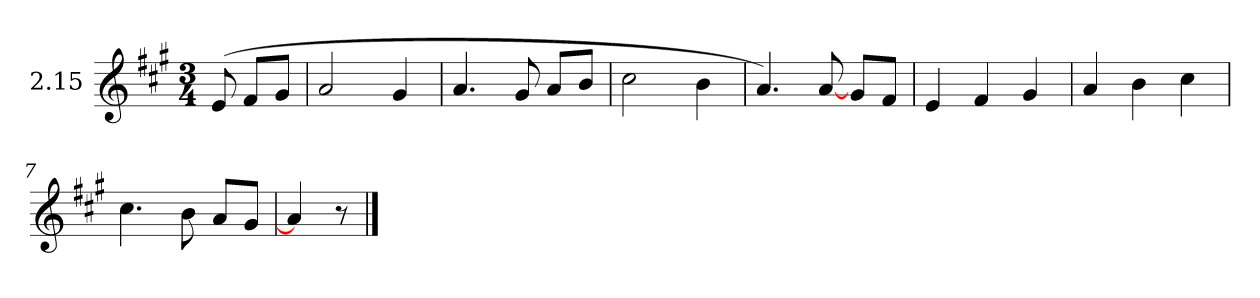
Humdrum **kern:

**kern
*part1
*staff1
*I"2.15
*I'2.15
*clefG2
*k[f#c#g#]
*M3/4
=
(>8e/
8f#/L
8g#/J
=1
2a/
4g#/
=2
4.a/
8g#/
8a/L
8b/J
=3
2cc#\
4b\
=4
4.a/)
[>8a/
8g#/L
8f#/J
=5
4e/
4f#/
4g#/
!!LO:LB:g=z
=6
4a/
4b\
4cc#\
=7
4.cc#\
8b\
8a/L
8g#/J
=8
4a/]
8r
==
*-
